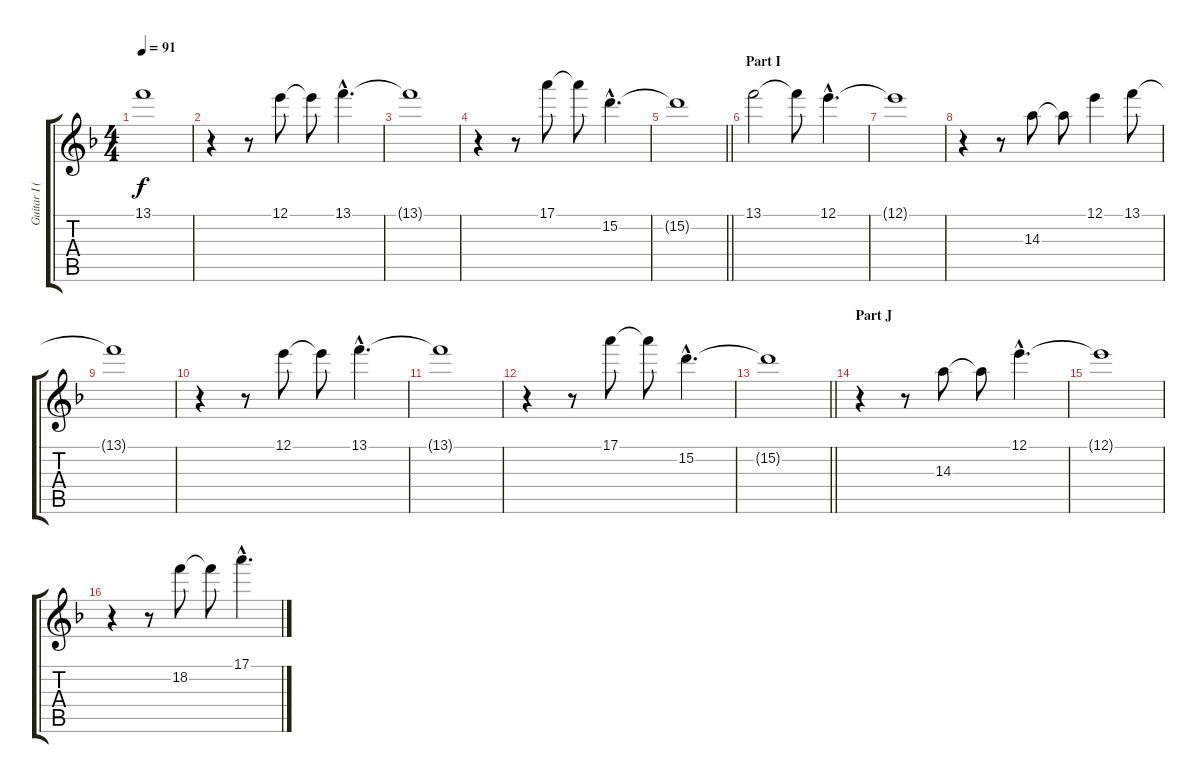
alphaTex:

\track ("Guitar I (Sugizo & Inoran)" "Guitar I (") {instrument distortionguitar}
\staff {score tabs}
\tuning (E4 B3 G3 D3 A2 E2) {hide}
\ts (4 4)
\tempo 91
\clef g2
\ks f
13.1{t}.1{dy f} |
r.4 r.8 12.1.8 12.1{t}.8 13.1{hac}.4{d} |
13.1{t}.1 |
r.4 r.8 17.1.8 17.1{t}.8 15.2{hac}.4{d} |
\barLineRight lightlight
15.2{t}.1 |
\section ("" "Part I")
13.1.2 13.1{t}.8 12.1{hac}.4{d} |
12.1{t}.1 |
r.4 r.8 14.3.8 14.3{t}.8 12.1.4 13.1.8 |
13.1{t}.1 |
r.4 r.8 12.1.8 12.1{t}.8 13.1{hac}.4{d} |
13.1{t}.1 |
r.4 r.8 17.1.8 17.1{t}.8 15.2{hac}.4{d} |
\barLineRight lightlight
15.2{t}.1 |
\section ("" "Part J")
r.4 r.8 14.3.8 14.3{t}.8 12.1{hac}.4{d} |
12.1{t}.1 |
r.4 r.8 18.2.8 18.2{t}.8 17.1{hac}.4{d}
